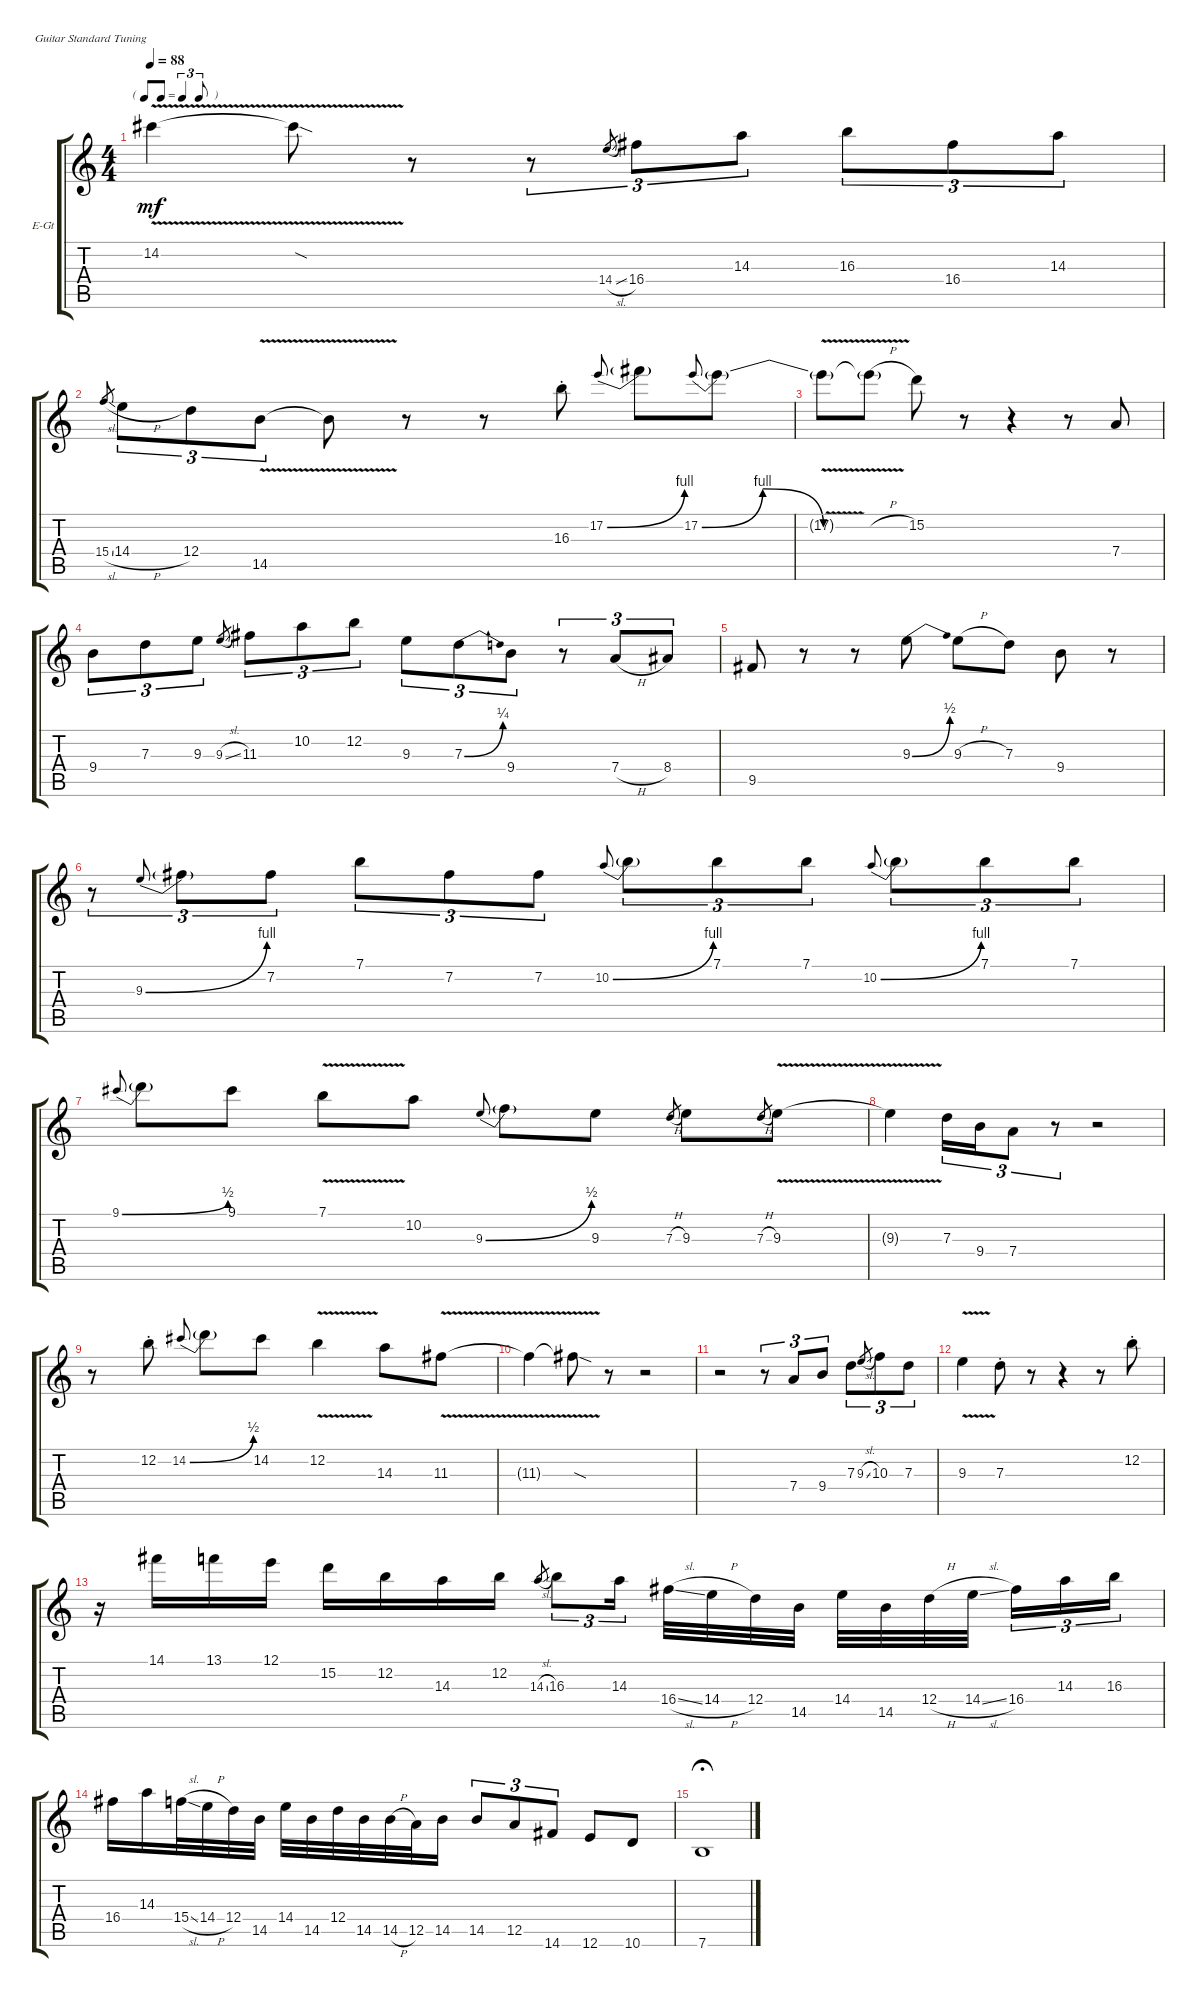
\defaultSystemsLayout 4
\bracketExtendMode groupsimilarinstruments
\firstSystemTrackNameOrientation horizontal
\otherSystemsTrackNameOrientation horizontal
\track ("Electric Guitar" "E-Gt") {instrument electricguitarclean}
\staff {score tabs}
\tuning (E4 B3 G3 D3 A2 E2)
\ts (4 4)
\tf triplet8th
\tempo 88
\clef g2
\ks c
14.2{v}.4{dy mf} 14.2{v sod t}.8 r.8 r.8{tu (3 2)} 14.4{sl}.8{tu (3 2) gr} 16.4.8{tu (3 2)} 14.3.8{tu (3 2)} 16.3.8{tu (3 2)} 16.4.8{tu (3 2)} 14.3.8{tu (3 2)} |
15.4{sl}.8{tu (3 2) gr} 14.4{h}.8{tu (3 2)} 12.4.8{tu (3 2)} 14.5{v}.8{tu (3 2)} 14.5{v t}.8 r.8 r.8 16.3{st}.8 17.2{be (bend 0 0 15 4)}.8{gr onbeat} 17.2{t}.8 17.2{be (bendrelease 0 0 10.2 4 20.4 4 30 0)}.8{gr onbeat} 17.2{t}.8 |
17.2{v t}.8 17.2{v h t}.8 15.2.8 r.8 r.4 r.8 7.4.8 |
9.4.8{tu (3 2)} 7.3.8{tu (3 2)} 9.3.8{tu (3 2)} 9.3{sl}.8{gr} 11.3.8{tu (3 2)} 10.2.8{tu (3 2)} 12.2.8{tu (3 2)} 9.3.8{tu (3 2)} 7.3{be (bend 0 0 15 1)}.8{tu (3 2)} 9.4.8{tu (3 2)} r.8{tu (3 2)} 7.4{h}.8{tu (3 2)} 8.4.8{tu (3 2)} |
9.5.8 r.8 r.8 9.3{be (bend 0 0 14.399999999999999 2)}.8 9.3{h}.8 7.3.8 9.4.8 r.8 |
r.8{tu (3 2)} 9.3{be (bend 0 0 15 4)}.8{tu (3 2) gr onbeat} 9.3{t}.8{tu (3 2)} 7.2.8{tu (3 2)} 7.1.8{tu (3 2)} 7.2.8{tu (3 2)} 7.2.8{tu (3 2)} 10.2{be (bend 0 0 15 4)}.8{tu (3 2) gr onbeat} 10.2{t}.8{tu (3 2)} 7.1.8{tu (3 2)} 7.1.8{tu (3 2)} 10.2{be (bend 0 0 15 4)}.8{tu (3 2) gr onbeat} 10.2{t}.8{tu (3 2)} 7.1.8{tu (3 2)} 7.1.8{tu (3 2)} |
9.1{be (bend 0 0 15 2)}.8{gr onbeat} 9.1{t}.8 9.1.8 7.1{v}.8 10.2.8 9.3{be (bend 0 0 15 2)}.8{gr onbeat} 9.3{t}.8 9.3.8 7.3{h}.8{gr} 9.3.8 7.3{h}.8{gr} 9.3{v}.8 |
9.3{v t}.4 7.3.16{tu (3 2)} 9.4.16{tu (3 2)} 7.4.8{tu (3 2)} r.8{tu (3 2)} r.2 |
r.8 12.2{st}.8 14.2{be (bend 0 0 15.6 2)}.8{gr onbeat} 14.2{t}.8 14.2.8 12.2{v}.4 14.3.8 11.3{v}.8 |
11.3{v t}.4 11.3{v sod t}.8 r.8 r.2 |
r.2 r.8{tu (3 2)} 7.4.8{tu (3 2)} 9.4.8{tu (3 2)} 7.3.8{tu (3 2)} 9.3{sl}.8{tu (3 2) gr} 10.3.8{tu (3 2)} 7.3.8{tu (3 2)} |
9.3{v}.4 7.3{st}.8 r.8 r.4 r.8 12.2{st}.8 |
r.16 14.1.16 13.1.16 12.1.16 15.2.16 12.2.16 14.3.16 12.2.16 14.3{sl}.8{gr} 16.3.8{tu (3 2)} 14.3.16{tu (3 2)} 16.4{sl}.32 14.4{h}.32 12.4.32 14.5.32 14.4.32 14.5.32 12.4{h}.32 14.4{sl}.32 16.4.16{tu (3 2)} 14.3.16{tu (3 2)} 16.3.16{tu (3 2)} |
16.4.16 14.3.16 15.4{sl}.32 14.4{h}.32 12.4.32 14.5.32 14.4.32 14.5.32 12.4.32 14.5.32 14.5{h}.32 12.5.32 14.5.16 14.5.8{tu (3 2)} 12.5.8{tu (3 2)} 14.6.8{tu (3 2)} 12.6.8 10.6.8 |
7.6.1{fermata (medium 0.5)}
